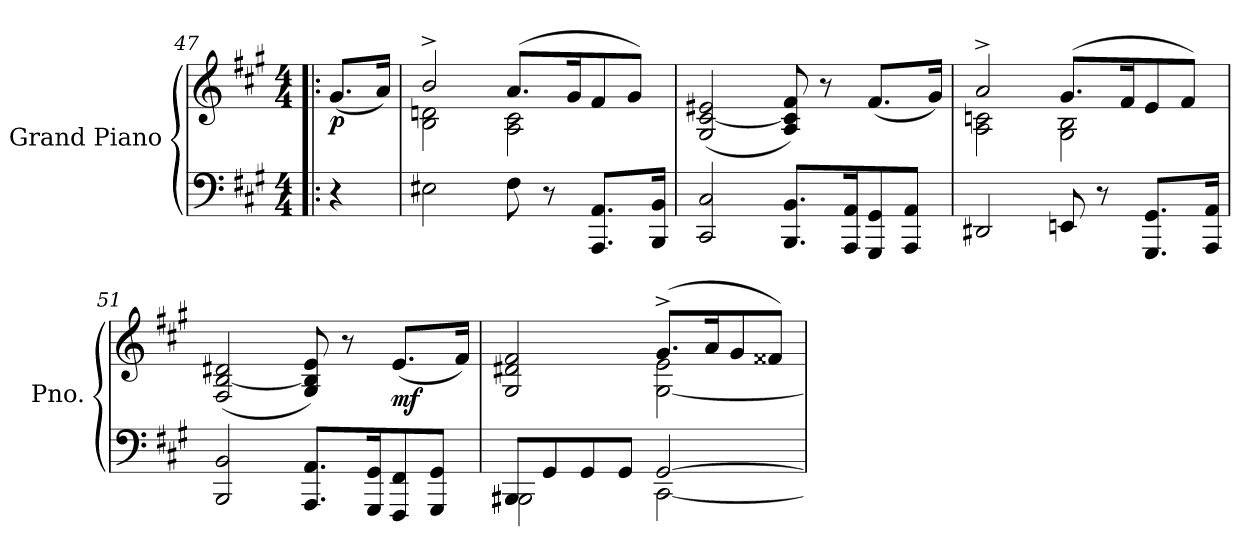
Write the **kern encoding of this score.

**kern	**kern	**dynam
*part1	*part1	*part1
*staff2	*staff1	*staff1/2
*I"Grand Piano	*	*
*I'Pno.	*	*
*clefF4	*clefG2	*
*k[f#c#g#]	*k[f#c#g#]	*
*M4/4	*M4/4	*
=47X1!|:	=47X1!|:	=47X1!|:
!	!	!LO:DY:b
4r	(<8.g#/L	p
.	16a/Jk)	.
=48	=48	=48
*	*^	*
2E#X\	2b^/	2B\ 2dn\	.
8F#\	(>8.a/L	2A\ 2c#\	.
8r	.	.	.
.	16g#/K	.	.
8.AAA/ 8.AA/L	8f#/	.	.
.	8g#/J)	.	.
16BBB/ 16BB/Jk	.	.	.
*	*v	*v	*
=49	=49	=49
2CC#/ 2C#/	(<2G#/ [2c#/ 2e#X/	.
8.BBB/ 8.BB/L	8A/ 8c#/] 8f#/)	.
.	8r	.
16AAA/ 16AA/K	.	.
8GGG#/ 8GG#/	(<8.f#/L	.
8AAA/ 8AA/J	.	.
.	16g#/Jk)	.
=50	=50	=50
*	*^	*
2DD#X/	2a^/	2A\ 2cn\	.
8EEn/	(>8.g#/L	2G#\ 2B\	.
8r	.	.	.
.	16f#/K	.	.
8.GGG#/ 8.GG#/L	8e/	.	.
.	8f#/J)	.	.
16AAA/ 16AA/Jk	.	.	.
*	*v	*v	*
=51	=51	=51
2BBB/ 2BB/	(<2F#/ [2B/ 2d#X/	.
8.AAA/ 8.AA/L	8G#/ 8B/] 8e/)	.
.	8r	.
16GGG#/ 16GG#/K	.	.
!	!	!LO:DY:b
8FFF#/ 8FF#/	(<8.e/L	mf
8GGG#/ 8GG#/J	.	.
.	16f#/Jk)	.
!!LO:LB:g=z
=52	=52	=52
*^	*^	*
8BBB#X/L	2BBB#\	2G#/ 2d#X/ 2f#/	2ryy	.
8GG#/	.	.	.	.
8GG#/	.	.	.	.
8GG#/J	.	.	.	.
[2GG#/	[2CC#\	(>8.g#^/L	[2G#\ 2e\	.
.	.	16a/K	.	.
.	.	8g#/	.	.
.	.	8f##X/J)	.	.
*v	*v	*	*	*
*	*v	*v	*
=	=	=
*-	*-	*-
